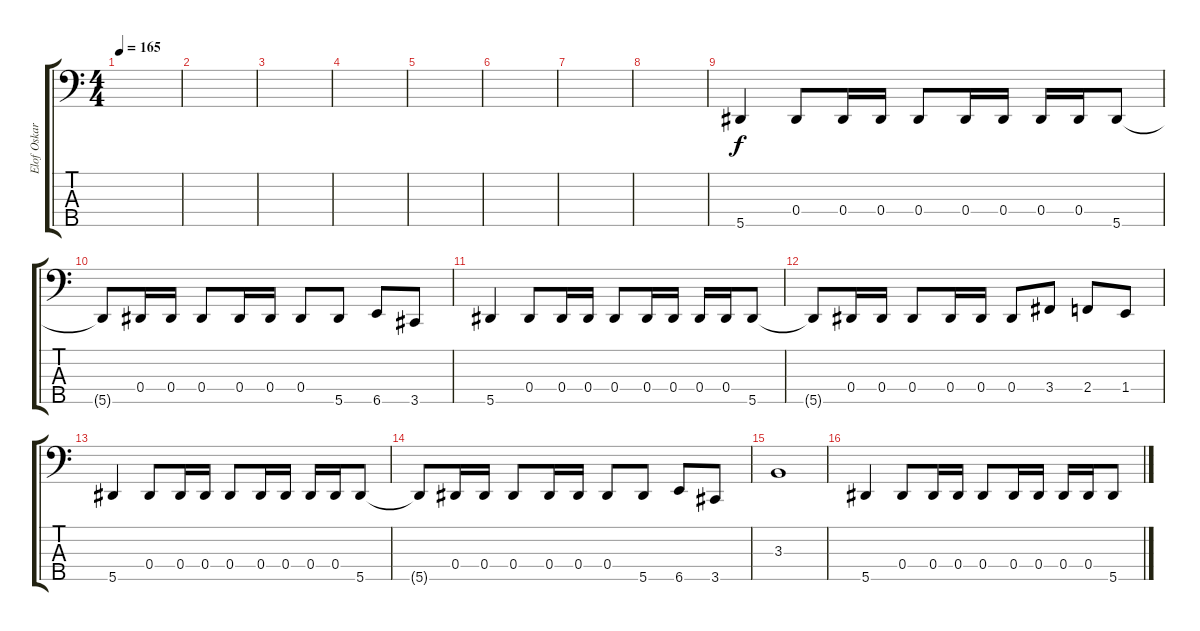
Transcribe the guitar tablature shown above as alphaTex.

\track ("Elof Oskar Eriksson" "Elof Oskar") {instrument electricbasspick}
\staff {score tabs}
\tuning (Gb2 Db2 Ab1 Eb1 Bb0) {hide}
\ts (4 4)
\tempo 165
\clef f4
\ks c
|
|
|
|
|
|
|
|
5.5.4 0.4.8 0.4.16 0.4.16 0.4.8 0.4.16 0.4.16 0.4.16 0.4.16 5.5.8 |
5.5{t}.8 0.4.16 0.4.16 0.4.8 0.4.16 0.4.16 0.4.8 5.5.8 6.5.8 3.5.8 |
5.5.4 0.4.8 0.4.16 0.4.16 0.4.8 0.4.16 0.4.16 0.4.16 0.4.16 5.5.8 |
5.5{t}.8 0.4.16 0.4.16 0.4.8 0.4.16 0.4.16 0.4.8 3.4.8 2.4.8 1.4.8 |
5.5.4 0.4.8 0.4.16 0.4.16 0.4.8 0.4.16 0.4.16 0.4.16 0.4.16 5.5.8 |
5.5{t}.8 0.4.16 0.4.16 0.4.8 0.4.16 0.4.16 0.4.8 5.5.8 6.5.8 3.5.8 |
3.3.1 |
5.5.4 0.4.8 0.4.16 0.4.16 0.4.8 0.4.16 0.4.16 0.4.16 0.4.16 5.5.8
